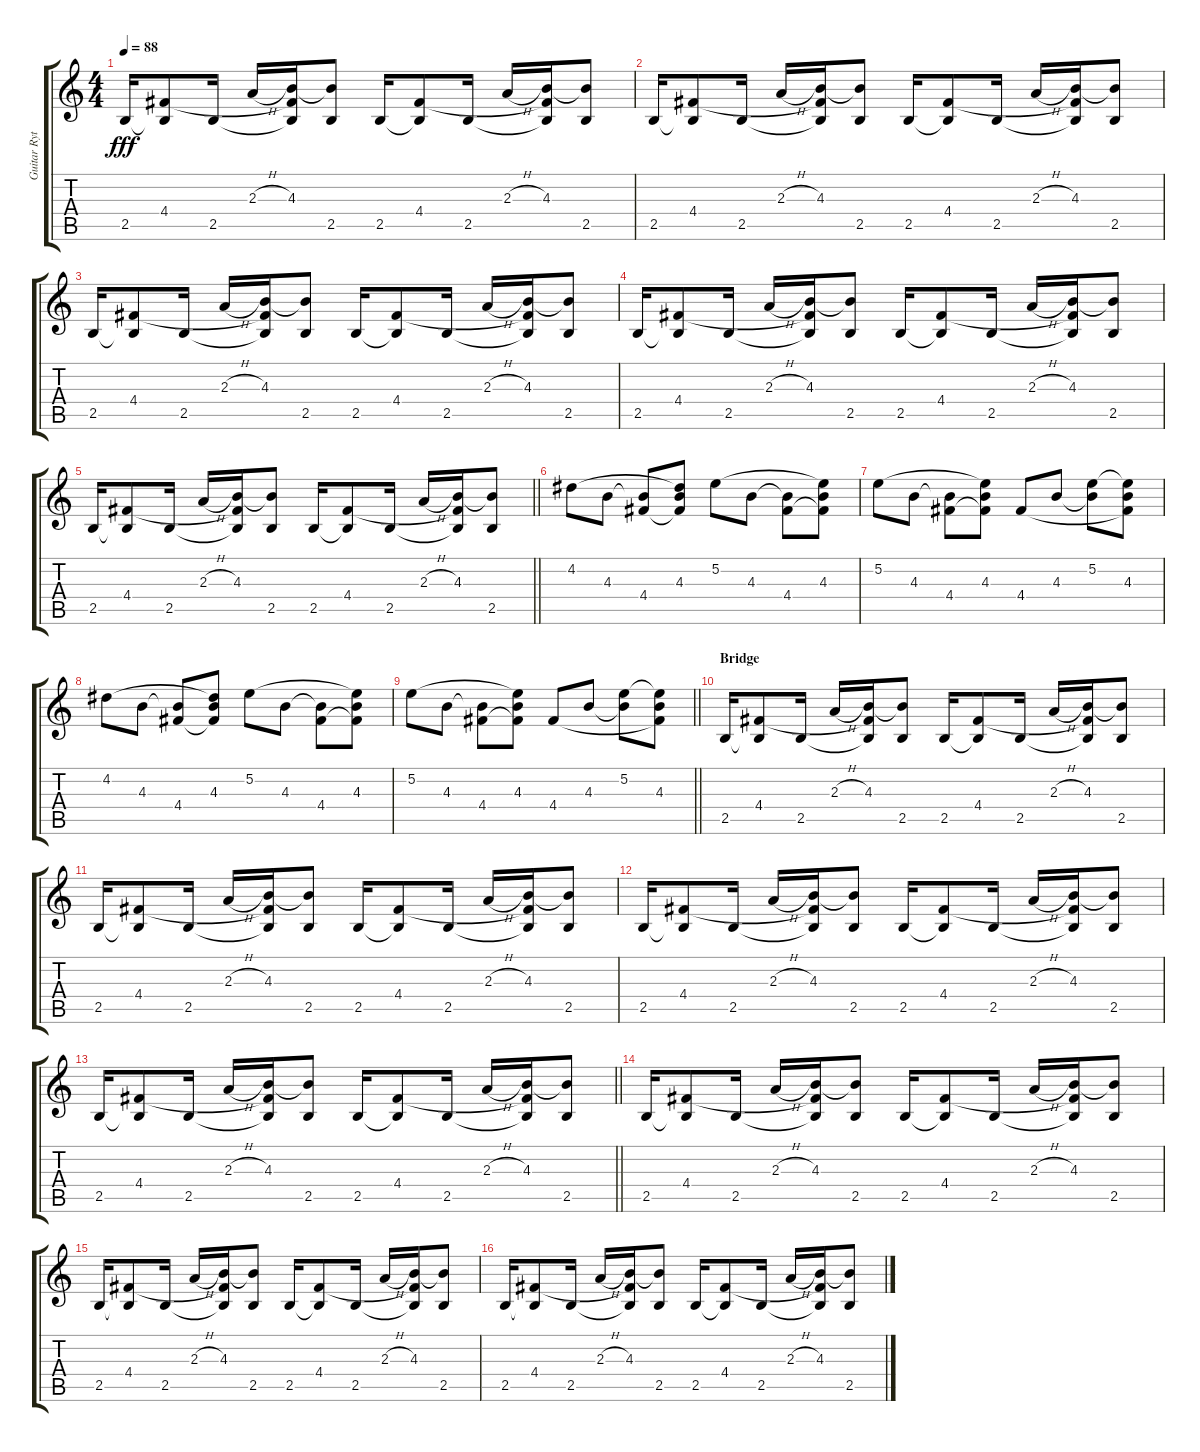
\track ("Guitar Rythm" "Guitar Ryt") {instrument overdrivenguitar}
\staff {score tabs}
\tuning (E4 B3 G3 D3 A2 E2) {hide}
\ts (4 4)
\tempo 88
\clef g2
\ks c
2.5.16{dy fff} (4.4 2.5{t}).8 2.5.16 2.3{h}.16 (4.3 4.4{t} 2.5{t}).16 (4.3{t} 2.5).8 2.5.16 (4.4 2.5{t}).8 2.5.16 2.3{h}.16 (4.3 4.4{t} 2.5{t}).16 (4.3{t} 2.5).8 |
2.5.16 (4.4 2.5{t}).8 2.5.16 2.3{h}.16 (4.3 4.4{t} 2.5{t}).16 (4.3{t} 2.5).8 2.5.16 (4.4 2.5{t}).8 2.5.16 2.3{h}.16 (4.3 4.4{t} 2.5{t}).16 (4.3{t} 2.5).8 |
2.5.16 (4.4 2.5{t}).8 2.5.16 2.3{h}.16 (4.3 4.4{t} 2.5{t}).16 (4.3{t} 2.5).8 2.5.16 (4.4 2.5{t}).8 2.5.16 2.3{h}.16 (4.3 4.4{t} 2.5{t}).16 (4.3{t} 2.5).8 |
2.5.16 (4.4 2.5{t}).8 2.5.16 2.3{h}.16 (4.3 4.4{t} 2.5{t}).16 (4.3{t} 2.5).8 2.5.16 (4.4 2.5{t}).8 2.5.16 2.3{h}.16 (4.3 4.4{t} 2.5{t}).16 (4.3{t} 2.5).8 |
\barLineRight lightlight
2.5.16 (4.4 2.5{t}).8 2.5.16 2.3{h}.16 (4.3 4.4{t} 2.5{t}).16 (4.3{t} 2.5).8 2.5.16 (4.4 2.5{t}).8 2.5.16 2.3{h}.16 (4.3 4.4{t} 2.5{t}).16 (4.3{t} 2.5).8 |
4.2.8 4.3.8 (4.3{t} 4.4).8 (4.2{t} 4.3 4.4{t}).8 5.2.8 4.3.8 (4.3{t} 4.4).8 (5.2{t} 4.3 4.4{t}).8 |
5.2.8 4.3.8 (4.3{t} 4.4).8 (5.2{t} 4.3 4.4{t}).8 4.4.8 4.3.8 (5.2 4.3{t}).8 (5.2{t} 4.3 4.4{t}).8 |
4.2.8 4.3.8 (4.3{t} 4.4).8 (4.2{t} 4.3 4.4{t}).8 5.2.8 4.3.8 (4.3{t} 4.4).8 (5.2{t} 4.3 4.4{t}).8 |
\barLineRight lightlight
5.2.8 4.3.8 (4.3{t} 4.4).8 (5.2{t} 4.3 4.4{t}).8 4.4.8 4.3.8 (5.2 4.3{t}).8 (5.2{t} 4.3 4.4{t}).8 |
\section ("" "Bridge")
2.5.16{volume 7} (4.4 2.5{t}).8 2.5.16 2.3{h}.16 (4.3 4.4{t} 2.5{t}).16 (4.3{t} 2.5).8 2.5.16 (4.4 2.5{t}).8 2.5.16 2.3{h}.16 (4.3 4.4{t} 2.5{t}).16 (4.3{t} 2.5).8 |
2.5.16 (4.4 2.5{t}).8 2.5.16 2.3{h}.16 (4.3 4.4{t} 2.5{t}).16 (4.3{t} 2.5).8 2.5.16 (4.4 2.5{t}).8 2.5.16 2.3{h}.16 (4.3 4.4{t} 2.5{t}).16 (4.3{t} 2.5).8 |
2.5.16 (4.4 2.5{t}).8 2.5.16 2.3{h}.16 (4.3 4.4{t} 2.5{t}).16 (4.3{t} 2.5).8 2.5.16 (4.4 2.5{t}).8 2.5.16 2.3{h}.16 (4.3 4.4{t} 2.5{t}).16 (4.3{t} 2.5).8 |
\barLineRight lightlight
2.5.16 (4.4 2.5{t}).8 2.5.16 2.3{h}.16 (4.3 4.4{t} 2.5{t}).16 (4.3{t} 2.5).8 2.5.16 (4.4 2.5{t}).8 2.5.16 2.3{h}.16 (4.3 4.4{t} 2.5{t}).16 (4.3{t} 2.5).8 |
2.5.16 (4.4 2.5{t}).8 2.5.16 2.3{h}.16 (4.3 4.4{t} 2.5{t}).16 (4.3{t} 2.5).8 2.5.16 (4.4 2.5{t}).8 2.5.16 2.3{h}.16 (4.3 4.4{t} 2.5{t}).16 (4.3{t} 2.5).8 |
2.5.16 (4.4 2.5{t}).8 2.5.16 2.3{h}.16 (4.3 4.4{t} 2.5{t}).16 (4.3{t} 2.5).8 2.5.16 (4.4 2.5{t}).8 2.5.16 2.3{h}.16 (4.3 4.4{t} 2.5{t}).16 (4.3{t} 2.5).8 |
2.5.16 (4.4 2.5{t}).8 2.5.16 2.3{h}.16 (4.3 4.4{t} 2.5{t}).16 (4.3{t} 2.5).8 2.5.16 (4.4 2.5{t}).8 2.5.16 2.3{h}.16 (4.3 4.4{t} 2.5{t}).16 (4.3{t} 2.5).8
